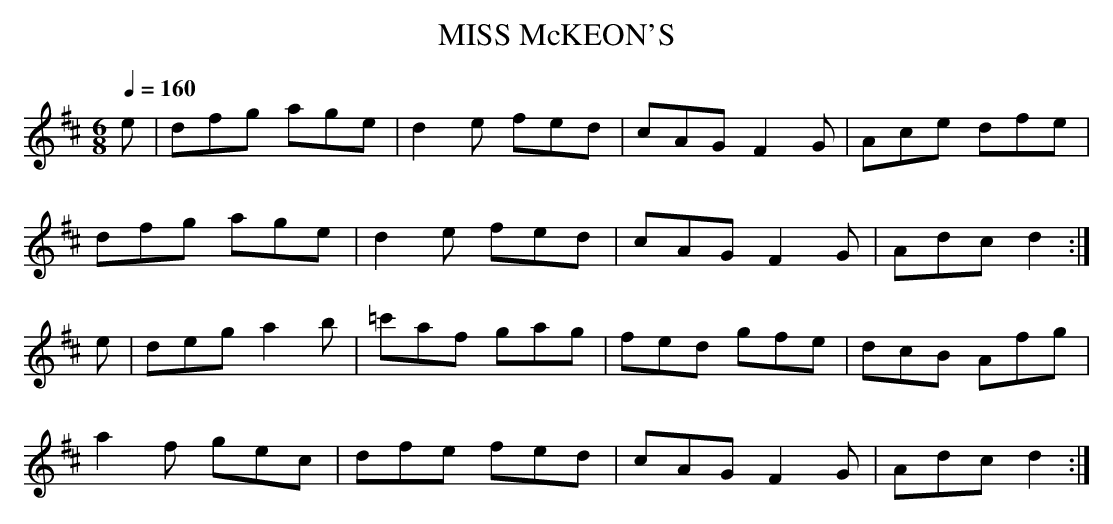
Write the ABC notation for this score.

X:1
T:MISS McKEON'S
Q:1/4=160
M:6/8
L:1/8
K:D
e|dfg age|d2e fed|cAG F2G|Ace dfe|
dfg age|d2e fed|cAG F2G|Adc d2:|
e|deg a2b|=c'af gag|fed gfe|dcB Afg|
a2f gec|dfe fed|cAG F2G|Adc d2:|
